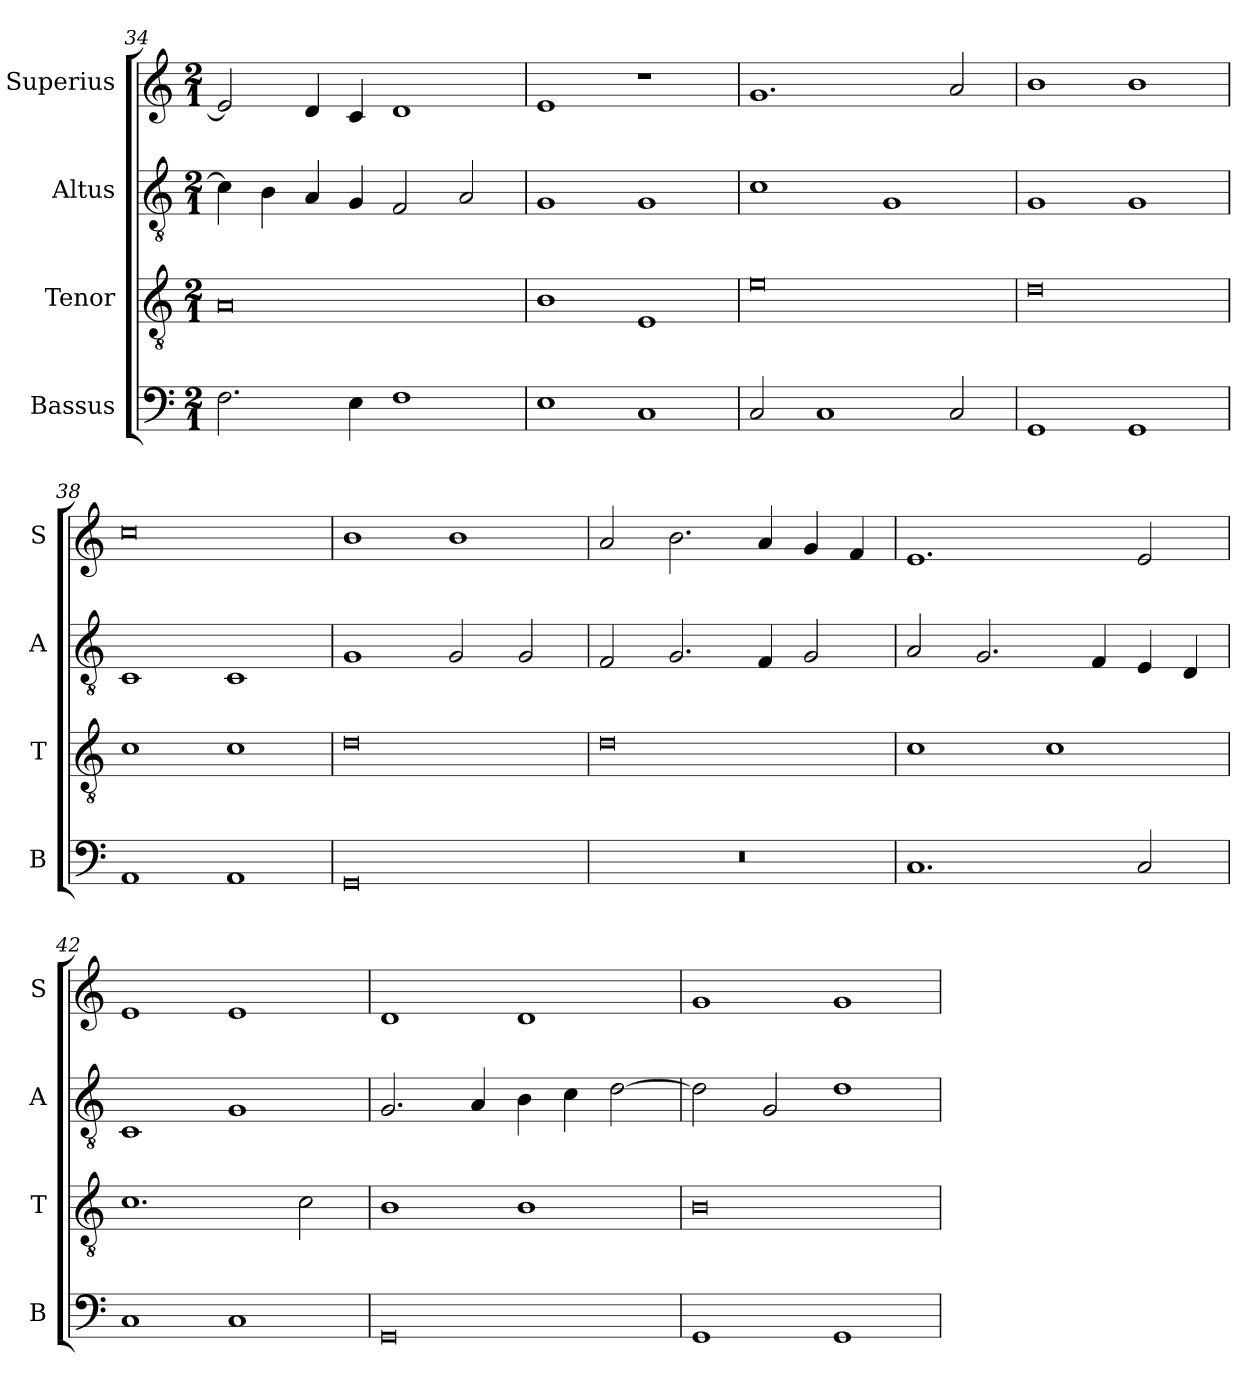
**kern	**kern	**kern	**kern
*part4	*part3	*part2	*part1
*staff4	*staff3	*staff2	*staff1
*I"Bassus	*I"Tenor	*I"Altus	*I"Superius
*I'B	*I'T	*I'A	*I'S
*clefF4	*clefGv2	*clefGv2	*clefG2
*k[]	*k[]	*k[]	*k[]
*M2/1	*M2/1	*M2/1	*M2/1
=34	=34	=34	=34
2.F	0A	4c]	2e]
.	.	4B	.
.	.	4A	4d
4E	.	4G	4c
1F	.	2F	1d
.	.	2A	.
=35	=35	=35	=35
1E	1B	1G	1e
1C	1E	1G	1r
=36	=36	=36	=36
2C	0e	1c	1.g
1C	.	.	.
.	.	1G	.
2C	.	.	2a
=37	=37	=37	=37
1GG	0d	1G	1b
1GG	.	1G	1b
=38	=38	=38	=38
1AA	1c	1C	0cc
1AA	1c	1C	.
=39	=39	=39	=39
0GG	0d	1G	1b
.	.	2G	1b
.	.	2G	.
=40	=40	=40	=40
0r	0d	2F	2a
.	.	2.G	2.b
.	.	4F	4a
.	.	2G	4g
.	.	.	4f
=41	=41	=41	=41
1.C	1c	2A	1.e
.	.	2.G	.
.	1c	.	.
.	.	4F	.
2C	.	4E	2e
.	.	4D	.
=42	=42	=42	=42
1C	1.c	1C	1e
1C	.	1G	1e
.	2c	.	.
=43	=43	=43	=43
0GG	1B	2.G	1d
.	.	4A	.
.	1B	4B	1d
.	.	4c	.
.	.	[2d	.
=44	=44	=44	=44
1GG	0B	2d]	1g
.	.	2G	.
1GG	.	1d	1g
=	=	=	=
*-	*-	*-	*-
